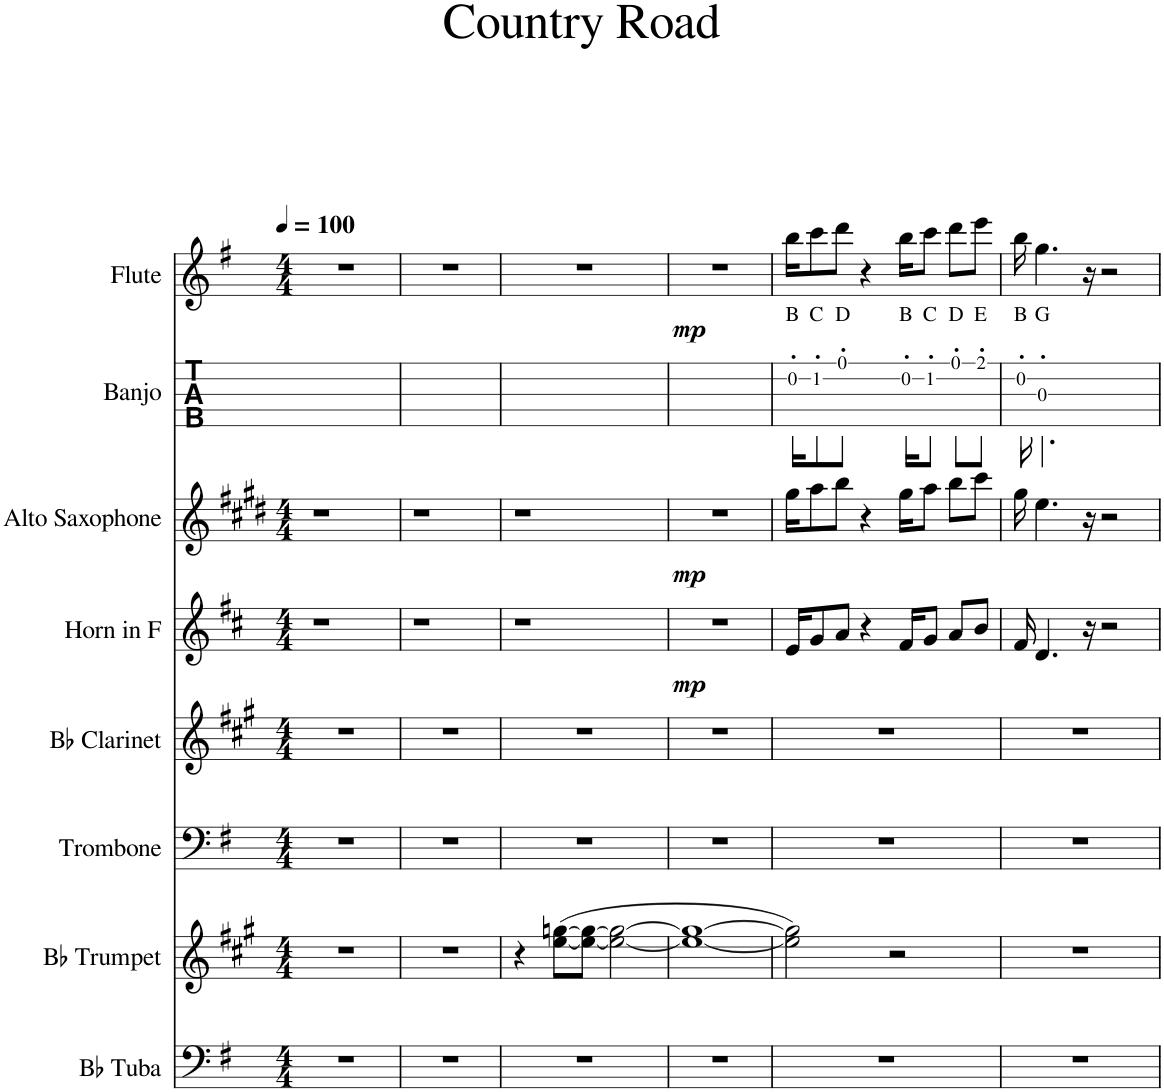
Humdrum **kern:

**kern	**kern	**kern	**kern	**kern	**dynam	**kern	**dynam	**kern	**kern	**dynam
*part8	*part7	*part6	*part5	*part4	*part4	*part3	*part3	*part2	*part1	*part1
*staff8	*staff7	*staff6	*staff5	*staff4	*staff4	*staff3	*staff3	*staff2	*staff1	*staff1
*I"Bb Tuba	*I"Bb Trumpet	*I"Trombone	*I"Bb Clarinet	*I"Horn in F	*	*I"Alto Saxophone	*	*I"Banjo	*I"Flute	*
*I'Bb Tu.	*I'Bb Tpt.	*I'Tbn.	*I'Bb Cl.	*	*	*I'A. Sax.	*	*I'Bj.	*I'Fl.	*
*	*	*	*	*	*	*	*	*stria5	*	*
*clefF4	*clefG2	*clefF4	*clefG2	*clefG2	*	*clefG2	*	*	*clefG2	*
*	*Trd1c2	*	*Trd1c2	*Trd4c7	*	*Trd5c9	*	*Trd7c12	*	*
*k[f#]	*k[f#c#g#]	*k[f#]	*k[f#c#g#]	*k[f#c#]	*	*k[f#c#g#d#]	*	*k[f#]	*k[f#]	*
*M4/4	*M4/4	*M4/4	*M4/4	*M4/4	*	*M4/4	*	*M4/4	*M4/4	*
*MM100	*MM100	*MM100	*MM100	*MM100	*	*MM100	*	*MM100	*MM100	*
=1	=1	=1	=1	=1	=1	=1	=1	=1	=1	=1
1r	1r	1r	1r	1r	.	1r	.	1r	1r	.
=2	=2	=2	=2	=2	=2	=2	=2	=2	=2	=2
1r	1r	1r	1r	1r	.	1r	.	1r	1r	.
=3	=3	=3	=3	=3	=3	=3	=3	=3	=3	=3
1r	4r	1r	1r	1r	.	1r	.	1r	1r	.
.	([8ee\ [8ggn\L	.	.	.	.	.	.	.	.	.
.	8ee\_ 8gg\_J	.	.	.	.	.	.	.	.	.
.	2ee\_ 2gg\_	.	.	.	.	.	.	.	.	.
=4	=4	=4	=4	=4	=4	=4	=4	=4	=4	=4
!	!	!	!	!	!LO:DY:b	!	!LO:DY:b	!	!	!LO:DY:b
1r	1ee_ 1gg_	1r	1r	1r	mp	1r	mp	1r	1r	mp
=5	=5	=5	=5	=5	=5	=5	=5	=5	=5	=5
!	!	!	!	!	!	!	!	!LO:TX:a:t=B	!	!
1r	2ee\] 2gg\])	1r	1r	16e/KL	.	16gg#\KL	.	16B'\KL	16bb\KL	.
!	!	!	!	!	!	!	!	!LO:TX:a:t=C	!	!
.	.	.	.	8g/	.	8aa\	.	8c'\	8ccc\	.
!	!	!	!	!	!	!	!	!LO:TX:a:t=D	!	!
.	.	.	.	8a/J	.	8bb\J	.	8d'\J	8ddd\J	.
.	.	.	.	4r	.	4r	.	4r	4r	.
.	2r	.	.	.	.	.	.	.	.	.
!	!	!	!	!	!	!	!	!LO:TX:a:t=B	!	!
.	.	.	.	16f#/KL	.	16gg#\KL	.	16B'\KL	16bb\KL	.
!	!	!	!	!	!	!	!	!LO:TX:a:t=C	!	!
.	.	.	.	8g/J	.	8aa\J	.	8c'\J	8ccc\J	.
!	!	!	!	!	!	!	!	!LO:TX:a:t=D	!	!
.	.	.	.	8a/L	.	8bb\L	.	8d'\L	8ddd\L	.
!	!	!	!	!	!	!	!	!LO:TX:a:t=E	!	!
.	.	.	.	8b/J	.	8ccc#\J	.	8e'\J	8eee\J	.
=6	=6	=6	=6	=6	=6	=6	=6	=6	=6	=6
!	!	!	!	!	!	!	!	!LO:TX:a:t=B	!	!
1r	1r	1r	1r	16f#/	.	16gg#\	.	16B'\	16bb\	.
!	!	!	!	!	!	!	!	!LO:TX:a:t=G	!	!
.	.	.	.	4.d/	.	4.ee\	.	4.G'\	4.gg\	.
.	.	.	.	16r	.	16r	.	16r	16r	.
.	.	.	.	2r	.	2r	.	2r	2r	.
=	=	=	=	=	=	=	=	=	=	=
*-	*-	*-	*-	*-	*-	*-	*-	*-	*-	*-
